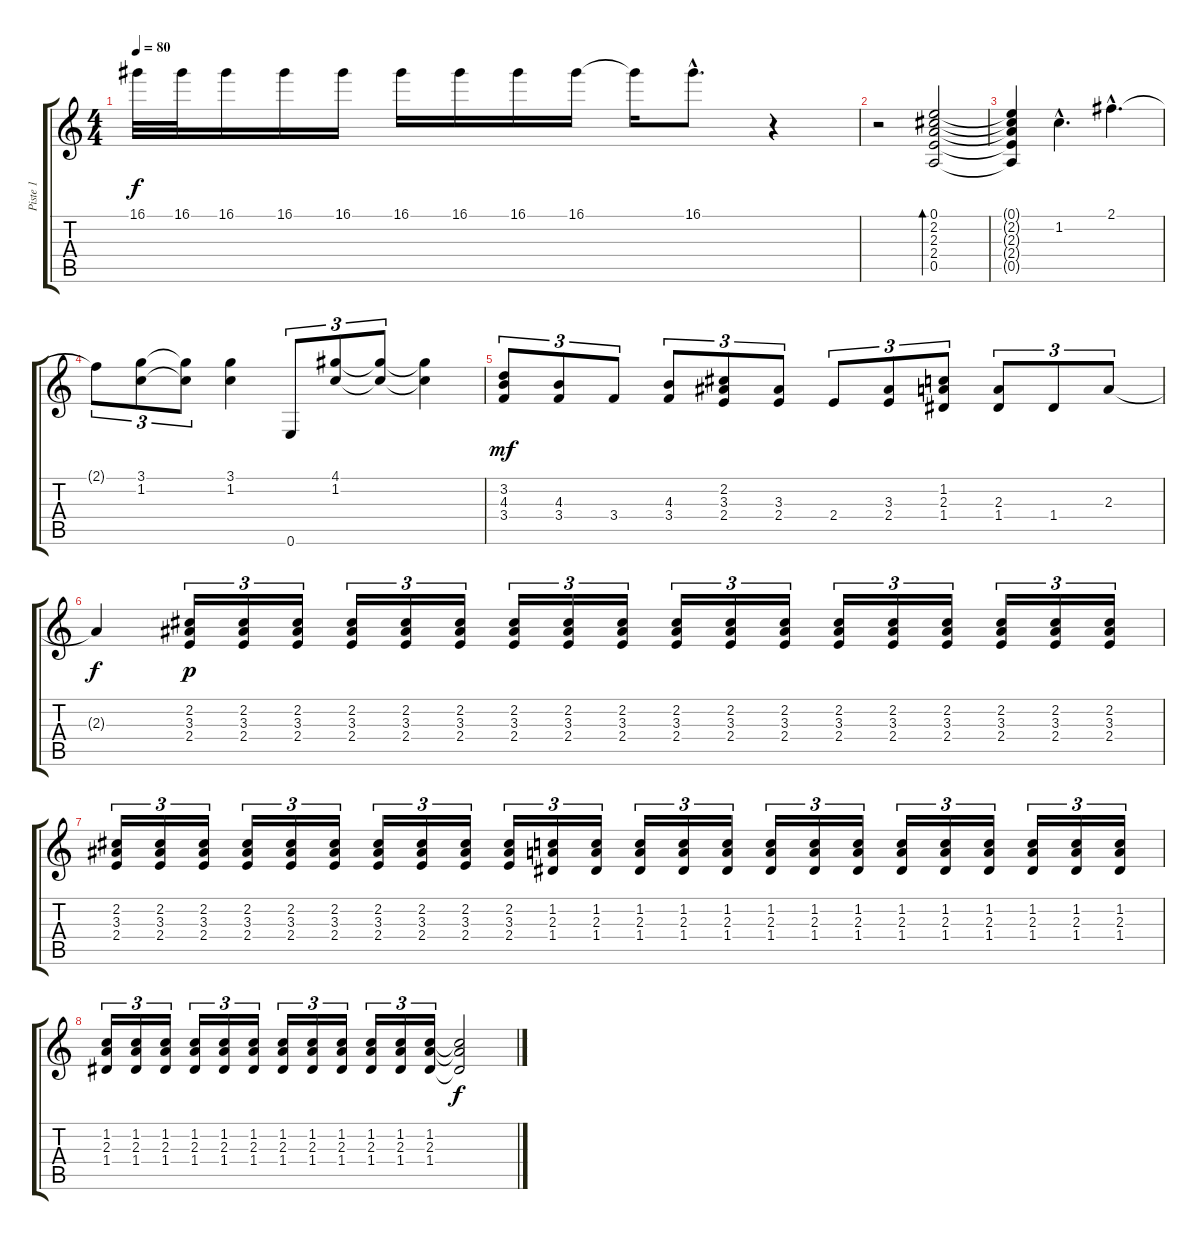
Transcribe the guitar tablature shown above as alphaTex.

\track ("Piste 1" "Piste 1") {instrument acousticguitarsteel}
\staff {score tabs}
\tuning (E4 B3 G3 D3 A2 E2) {hide}
\ts (4 4)
\tempo 80
\clef g2
\ks c
16.1.32{dy f} 16.1.32 16.1.16 16.1.16 16.1.16 16.1.16 16.1.16 16.1.16 16.1.16 16.1{t}.16 16.1{hac}.8{d} r.4 |
r.2 (0.1 2.2 2.3 2.4 0.5).2{bd 480} |
(0.1{t} 2.2{t} 2.3{t} 2.4{t} 0.5{t}).4 1.2{hac}.4{d} 2.1{hac}.4{d} |
2.1{t}.8{tu (3 2)} (3.1 1.2).8{tu (3 2)} (3.1{t} 1.2{t}).8{tu (3 2)} (3.1 1.2).4 0.6.8{tu (3 2)} (4.1 1.2).8{tu (3 2)} (4.1{t} 1.2{t}).8{tu (3 2)} (4.1{t} 1.2{t}).4 |
(3.2 4.3 3.4).8{tu (3 2) dy mf} (4.3 3.4).8{tu (3 2)} 3.4.8{tu (3 2)} (4.3 3.4).8{tu (3 2)} (2.2 3.3 2.4).8{tu (3 2)} (3.3 2.4).8{tu (3 2)} 2.4.8{tu (3 2)} (3.3 2.4).8{tu (3 2)} (1.2 2.3 1.4).8{tu (3 2)} (2.3 1.4).8{tu (3 2)} 1.4.8{tu (3 2)} 2.3.8{tu (3 2)} |
2.3{t}.4{dy f} (2.2 3.3 2.4).16{tu (3 2) dy p} (2.2 3.3 2.4).16{tu (3 2)} (2.2 3.3 2.4).16{tu (3 2)} (2.2 3.3 2.4).16{tu (3 2)} (2.2 3.3 2.4).16{tu (3 2)} (2.2 3.3 2.4).16{tu (3 2)} (2.2 3.3 2.4).16{tu (3 2)} (2.2 3.3 2.4).16{tu (3 2)} (2.2 3.3 2.4).16{tu (3 2)} (2.2 3.3 2.4).16{tu (3 2)} (2.2 3.3 2.4).16{tu (3 2)} (2.2 3.3 2.4).16{tu (3 2)} (2.2 3.3 2.4).16{tu (3 2)} (2.2 3.3 2.4).16{tu (3 2)} (2.2 3.3 2.4).16{tu (3 2)} (2.2 3.3 2.4).16{tu (3 2)} (2.2 3.3 2.4).16{tu (3 2)} (2.2 3.3 2.4).16{tu (3 2)} |
(2.2 3.3 2.4).16{tu (3 2)} (2.2 3.3 2.4).16{tu (3 2)} (2.2 3.3 2.4).16{tu (3 2)} (2.2 3.3 2.4).16{tu (3 2)} (2.2 3.3 2.4).16{tu (3 2)} (2.2 3.3 2.4).16{tu (3 2)} (2.2 3.3 2.4).16{tu (3 2)} (2.2 3.3 2.4).16{tu (3 2)} (2.2 3.3 2.4).16{tu (3 2)} (2.2 3.3 2.4).16{tu (3 2)} (1.2 2.3 1.4).16{tu (3 2)} (1.2 2.3 1.4).16{tu (3 2)} (1.2 2.3 1.4).16{tu (3 2)} (1.2 2.3 1.4).16{tu (3 2)} (1.2 2.3 1.4).16{tu (3 2)} (1.2 2.3 1.4).16{tu (3 2)} (1.2 2.3 1.4).16{tu (3 2)} (1.2 2.3 1.4).16{tu (3 2)} (1.2 2.3 1.4).16{tu (3 2)} (1.2 2.3 1.4).16{tu (3 2)} (1.2 2.3 1.4).16{tu (3 2)} (1.2 2.3 1.4).16{tu (3 2)} (1.2 2.3 1.4).16{tu (3 2)} (1.2 2.3 1.4).16{tu (3 2)} |
(1.2 2.3 1.4).16{tu (3 2)} (1.2 2.3 1.4).16{tu (3 2)} (1.2 2.3 1.4).16{tu (3 2)} (1.2 2.3 1.4).16{tu (3 2)} (1.2 2.3 1.4).16{tu (3 2)} (1.2 2.3 1.4).16{tu (3 2)} (1.2 2.3 1.4).16{tu (3 2)} (1.2 2.3 1.4).16{tu (3 2)} (1.2 2.3 1.4).16{tu (3 2)} (1.2 2.3 1.4).16{tu (3 2)} (1.2 2.3 1.4).16{tu (3 2)} (1.2 2.3 1.4).16{tu (3 2)} (1.2{t} 2.3{t} 1.4{t}).2{dy f}
